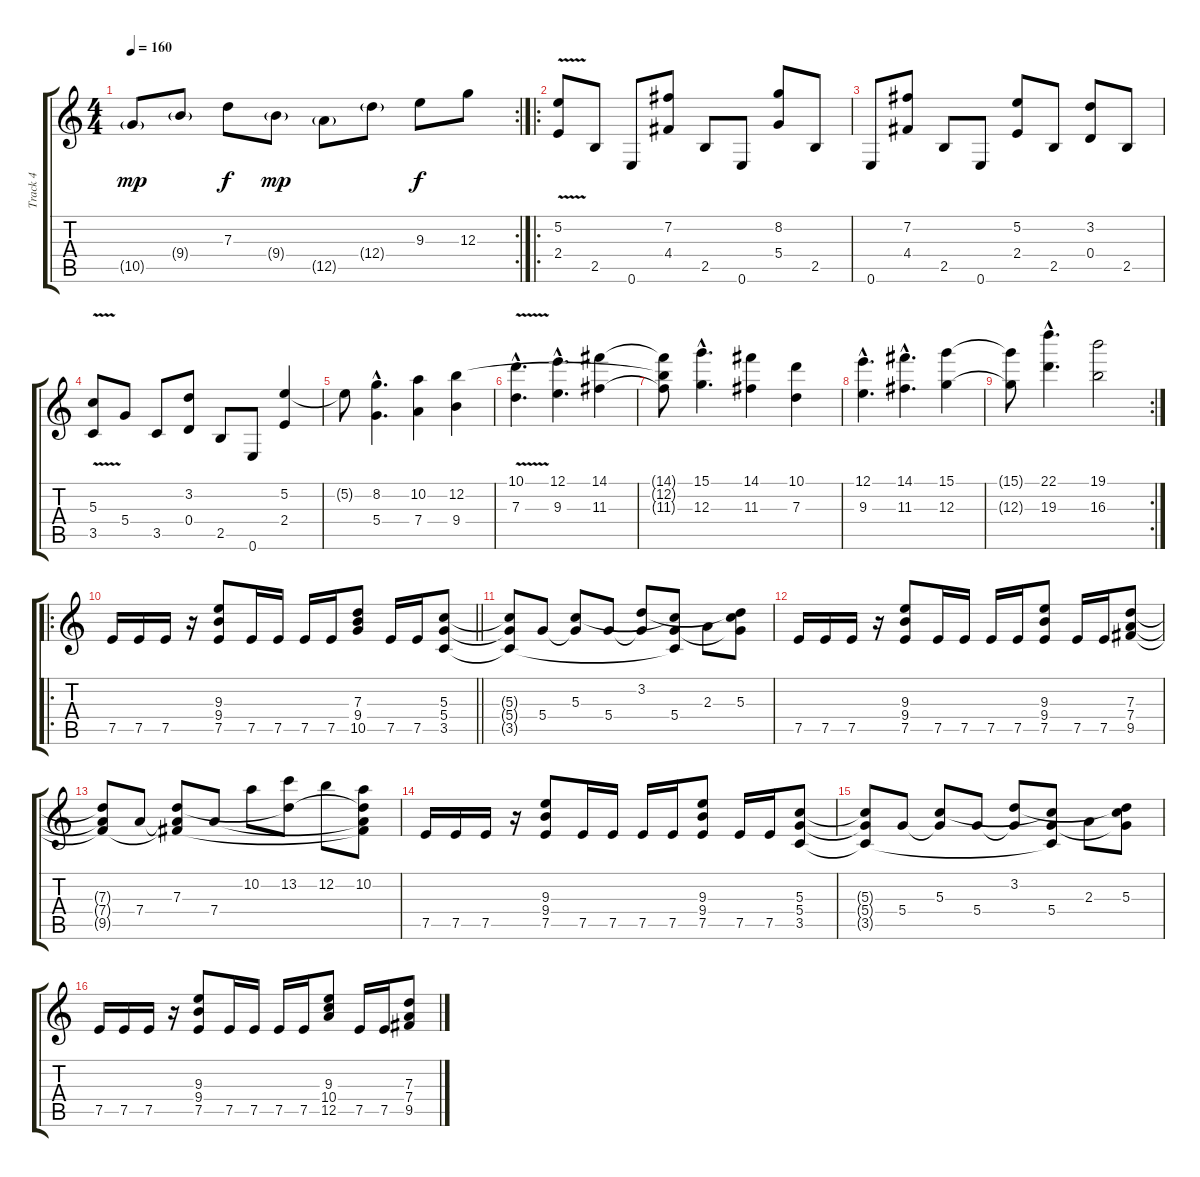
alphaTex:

\track ("Track 4" "Track 4") {instrument overdrivenguitar}
\staff {score tabs}
\tuning (E4 B3 G3 D3 A2 E2) {hide}
\rc 2
\ts (4 4)
\tempo 160
\clef g2
\ks c
10.5{g}.8{dy mp} 9.4{g}.8 7.3.8{dy f} 9.4{g}.8{dy mp} 12.5{g}.8 12.4{g}.8 9.3.8{dy f} 12.3.8 |
\ro
(5.2{v} 2.4).8{instrument acousticguitarnylon} 2.5.8 0.6.8 (7.2 4.4).8 2.5.8 0.6.8 (8.2 5.4).8 2.5.8 |
0.6.8 (7.2 4.4).8 2.5.8 0.6.8 (5.2 2.4).8 2.5.8 (3.2 0.4).8 2.5.8 |
(5.3{v} 3.5).8 5.4.8 3.5.8 (3.2 0.4).8 2.5.8 0.6.8 (5.2 2.4).4 |
5.2{t}.8 (8.2{hac} 5.4{hac}).4{d} (10.2 7.4).4 (12.2 9.4).4 |
(10.1{v hac} 7.3{hac}).4{d} (12.1{hac} 9.3{hac}).4{d} (14.1 11.3).4 |
(14.1{t} 12.2{t} 11.3{t}).8 (15.1{hac} 12.3{hac}).4{d} (14.1 11.3).4 (10.1 7.3).4 |
(12.1{hac} 9.3{hac}).4{d} (14.1{hac} 11.3{hac}).4{d} (15.1 12.3).4 |
\rc 2
(15.1{t} 12.3{t}).8 (22.1{hac} 19.3{hac}).4{d} (19.1 16.3).2 |
\ro
\barLineRight lightlight
7.5.16{instrument distortionguitar} 7.5.16 7.5.16 r.16 (9.3 9.4 7.5).8 7.5.16 7.5.16 7.5.16 7.5.16 (7.3 9.4 10.5).8 7.5.16 7.5.16 (5.3 5.4 3.5).8 |
(5.3{t} 5.4{t} 3.5{t}).8 5.4.8 (5.3 5.4{t}).8 5.4.8 (3.2 5.4{t}).8 (5.3{t} 5.4 3.5{t}).8 2.3.8 (3.2{t} 5.3 5.4{t}).8 |
7.5.16 7.5.16 7.5.16 r.16 (9.3 9.4 7.5).8 7.5.16 7.5.16 7.5.16 7.5.16 (9.3 9.4 7.5).8 7.5.16 7.5.16 (7.3 7.4 9.5).8 |
(7.3{t} 7.4{t} 9.5{t}).8 7.4.8 (7.3 7.4{t} 9.5{t}).8 7.4.8 10.2.8 (13.2 7.3{t}).8 12.2.8 (10.2 7.3{t} 7.4{t} 9.5{t}).8 |
7.5.16 7.5.16 7.5.16 r.16 (9.3 9.4 7.5).8 7.5.16 7.5.16 7.5.16 7.5.16 (9.3 9.4 7.5).8 7.5.16 7.5.16 (5.3 5.4 3.5).8 |
(5.3{t} 5.4{t} 3.5{t}).8 5.4.8 (5.3 5.4{t}).8 5.4.8 (3.2 5.4{t}).8 (5.3{t} 5.4 3.5{t}).8 2.3.8 (3.2{t} 5.3 5.4{t}).8 |
7.5.16 7.5.16 7.5.16 r.16 (9.3 9.4 7.5).8 7.5.16 7.5.16 7.5.16 7.5.16 (9.3 10.4 12.5).8 7.5.16 7.5.16 (7.3 7.4 9.5).8
